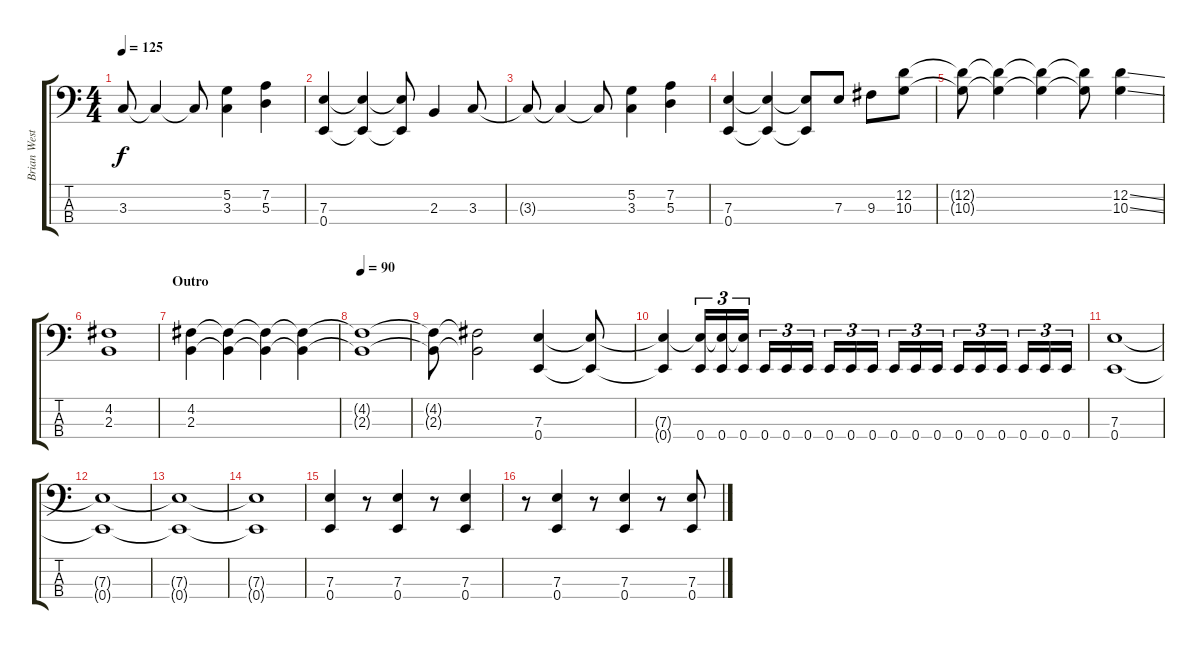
\track ("Brian West - Bass" "Brian West") {instrument electricbasspick}
\staff {score tabs}
\tuning (G2 D2 A1 E1) {hide}
\ts (4 4)
\tempo 125
\clef f4
\ks c
3.3{t}.8{dy f} 3.3{t}.4 3.3{t}.8 (5.2 3.3).4 (7.2 5.3).4 |
(7.3 0.4).4 (7.3{t} 0.4{t}).4 (7.3{t} 0.4{t}).8 2.3.4 3.3.8 |
3.3{t}.8 3.3{t}.4 3.3{t}.8 (5.2 3.3).4 (7.2 5.3).4 |
(7.3 0.4).4 (7.3{t} 0.4{t}).4 (7.3{t} 0.4{t}).8 7.3.8 9.3.8 (12.2 10.3).8 |
(12.2{t} 10.3{t}).8 (12.2{t} 10.3{t}).4 (12.2{t} 10.3{t}).4 (12.2{t} 10.3{t}).8 (12.2{ss} 10.3{ss}).4 |
(4.2 2.3).1 |
\section ("" "Outro")
(4.2 2.3).4 (4.2{t} 2.3{t}).4 (4.2{t} 2.3{t}).4 (4.2{t} 2.3{t}).4 |
\tempo 90
(4.2{t} 2.3{t}).1 |
(4.2{t} 2.3{t}).8 (4.2{t} 2.3{t}).2 (7.3 0.4).4 (7.3{t} 0.4{t}).8 |
(7.3{t} 0.4{t}).4 (7.3{t} 0.4).16{tu (3 2)} (7.3{t} 0.4).16{tu (3 2)} (7.3{t} 0.4).16{tu (3 2)} 0.4.16{tu (3 2)} 0.4.16{tu (3 2)} 0.4.16{tu (3 2)} 0.4.16{tu (3 2)} 0.4.16{tu (3 2)} 0.4.16{tu (3 2)} 0.4.16{tu (3 2)} 0.4.16{tu (3 2)} 0.4.16{tu (3 2)} 0.4.16{tu (3 2)} 0.4.16{tu (3 2)} 0.4.16{tu (3 2)} 0.4.16{tu (3 2)} 0.4.16{tu (3 2)} 0.4.16{tu (3 2)} |
(7.3 0.4).1{volume 16} |
(7.3{t} 0.4{t}).1 |
(7.3{t} 0.4{t}).1 |
(7.3{t} 0.4{t}).1 |
(7.3 0.4).4 r.8 (7.3 0.4).4 r.8 (7.3 0.4).4 |
r.8 (7.3 0.4).4 r.8 (7.3 0.4).4 r.8 (7.3 0.4).8
